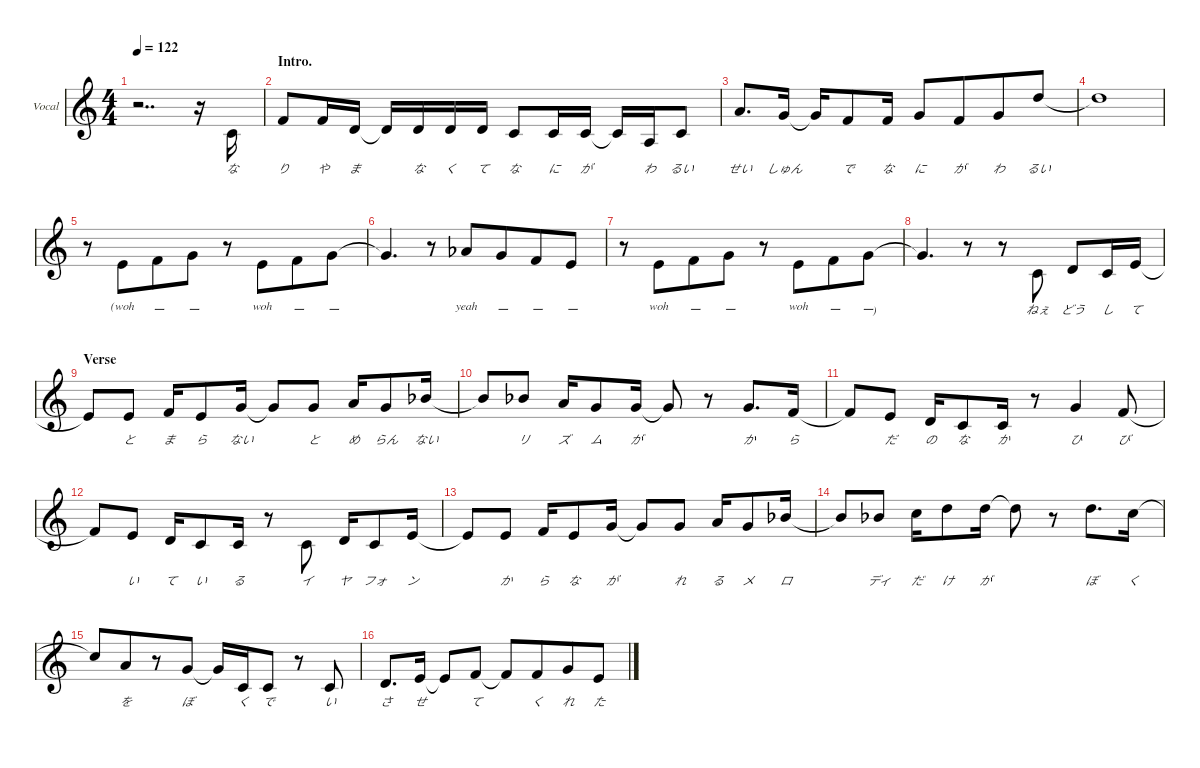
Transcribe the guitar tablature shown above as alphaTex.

\defaultSystemsLayout 4
\hideDynamics
\bracketExtendMode nobrackets
\firstSystemTrackNameOrientation horizontal
\track ("Vocal" "Vocal") {defaultSystemsLayout 4 mute instrument lead7fifths}
\staff {score}
\tuning (E4 B3 G3 D3 A2 E2)
\ts (4 4)
\beaming (8 4 4)
\tempo 122
\clef g2
\ks c
r.2{dd dy f instrument lead7fifths beam Down} r.16{beam Down} 1.2.16{lyrics (0 "な") lyrics (1 "") lyrics (2 "") lyrics (3 "") lyrics (4 "") beam Up} |
\section ("" "Intro.")
\scale
0.353579 1.1.8{lyrics (0 "り") lyrics (1 "") lyrics (2 "") lyrics (3 "") lyrics (4 "") beam Up} 1.1.16{lyrics (0 "や") lyrics (1 "") lyrics (2 "") lyrics (3 "") lyrics (4 "") beam Up} 3.2.16{lyrics (0 "ま") lyrics (1 "") lyrics (2 "") lyrics (3 "") lyrics (4 "") beam Up beam split} 3.2{t}.16{beam Up} 3.2.16{lyrics (0 "な") lyrics (1 "") lyrics (2 "") lyrics (3 "") lyrics (4 "") beam Up} 3.2.16{lyrics (0 "く") lyrics (1 "") lyrics (2 "") lyrics (3 "") lyrics (4 "") beam Up} 3.2.16{lyrics (0 "て") lyrics (1 "") lyrics (2 "") lyrics (3 "") lyrics (4 "") beam Up} 1.2.8{lyrics (0 "な") lyrics (1 "") lyrics (2 "") lyrics (3 "") lyrics (4 "") beam Up} 1.2.16{lyrics (0 "に") lyrics (1 "") lyrics (2 "") lyrics (3 "") lyrics (4 "") beam Up} 1.2.16{lyrics (0 "が") lyrics (1 "") lyrics (2 "") lyrics (3 "") lyrics (4 "") beam Up beam split} 1.2{t}.16{beam Up} 2.3.16{lyrics (0 "わ") lyrics (1 "") lyrics (2 "") lyrics (3 "") lyrics (4 "") beam Up} 1.2.8{lyrics (0 "るい") lyrics (1 "") lyrics (2 "") lyrics (3 "") lyrics (4 "") beam Up} |
\scale
0.323211 5.1.8{d lyrics (0 "せい") lyrics (1 "") lyrics (2 "") lyrics (3 "") lyrics (4 "") beam Up} 3.1.16{lyrics (0 "しゅん") lyrics (1 "") lyrics (2 "") lyrics (3 "") lyrics (4 "") beam Up beam split} 3.1{t}.16{beam Up} 1.1.8{lyrics (0 "で") lyrics (1 "") lyrics (2 "") lyrics (3 "") lyrics (4 "") beam Up} 1.1.16{lyrics (0 "な") lyrics (1 "") lyrics (2 "") lyrics (3 "") lyrics (4 "") beam Up} 3.1.8{lyrics (0 "に") lyrics (1 "") lyrics (2 "") lyrics (3 "") lyrics (4 "") beam Up} 1.1.8{lyrics (0 "が") lyrics (1 "") lyrics (2 "") lyrics (3 "") lyrics (4 "") beam Up} 3.1.8{lyrics (0 "わ") lyrics (1 "") lyrics (2 "") lyrics (3 "") lyrics (4 "") beam Up} 10.1.8{lyrics (0 "るい") lyrics (1 "") lyrics (2 "") lyrics (3 "") lyrics (4 "") beam Up} |
\scale
0.32321 10.1{t}.1{beam Down} |
\scale
0.272776 r.8{beam Down} 0.1.8{lyrics (0 "(woh") lyrics (1 "") lyrics (2 "") lyrics (3 "") lyrics (4 "") beam Up} 1.1.8{lyrics (0 "ー") lyrics (1 "") lyrics (2 "") lyrics (3 "") lyrics (4 "") beam Up} 3.1.8{lyrics (0 "ー") lyrics (1 "") lyrics (2 "") lyrics (3 "") lyrics (4 "") beam Up} r.8{beam Down} 0.1.8{lyrics (0 "woh") lyrics (1 "") lyrics (2 "") lyrics (3 "") lyrics (4 "") beam Up} 1.1.8{lyrics (0 "ー") lyrics (1 "") lyrics (2 "") lyrics (3 "") lyrics (4 "") beam Up} 3.1.8{lyrics (0 "ー") lyrics (1 "") lyrics (2 "") lyrics (3 "") lyrics (4 "") beam Up} |
\scale
0.242408 3.1{t}.4{d beam Up} r.8{beam Down} 4.1{acc b}.8{lyrics (0 "yeah") lyrics (1 "") lyrics (2 "") lyrics (3 "") lyrics (4 "") beam Up} 3.1.8{lyrics (0 "ー") lyrics (1 "") lyrics (2 "") lyrics (3 "") lyrics (4 "") beam Up} 1.1.8{lyrics (0 "ー") lyrics (1 "") lyrics (2 "") lyrics (3 "") lyrics (4 "") beam Up} 0.1.8{lyrics (0 "ー") lyrics (1 "") lyrics (2 "") lyrics (3 "") lyrics (4 "") beam Up} |
\scale
0.242408 r.8{beam Down} 0.1.8{lyrics (0 "woh") lyrics (1 "") lyrics (2 "") lyrics (3 "") lyrics (4 "") beam Up} 1.1.8{lyrics (0 "ー") lyrics (1 "") lyrics (2 "") lyrics (3 "") lyrics (4 "") beam Up} 3.1.8{lyrics (0 "ー") lyrics (1 "") lyrics (2 "") lyrics (3 "") lyrics (4 "") beam Up} r.8{beam Down} 0.1.8{lyrics (0 "woh") lyrics (1 "") lyrics (2 "") lyrics (3 "") lyrics (4 "") beam Up} 1.1.8{lyrics (0 "ー") lyrics (1 "") lyrics (2 "") lyrics (3 "") lyrics (4 "") beam Up} 3.1.8{lyrics (0 "ー)") lyrics (1 "") lyrics (2 "") lyrics (3 "") lyrics (4 "") beam Up} |
\scale
0.242408 3.1{t}.4{d beam Up} r.8{beam Down} r.8{beam Down} 1.2.8{lyrics (0 "ねぇ") lyrics (1 "") lyrics (2 "") lyrics (3 "") lyrics (4 "") beam Up beam split} 3.2.8{lyrics (0 "どう") lyrics (1 "") lyrics (2 "") lyrics (3 "") lyrics (4 "") beam Up} 1.2.16{lyrics (0 "し") lyrics (1 "") lyrics (2 "") lyrics (3 "") lyrics (4 "") beam Up} 0.1.16{lyrics (0 "て") lyrics (1 "") lyrics (2 "") lyrics (3 "") lyrics (4 "") beam Up} |
\section ("" "Verse")
\scale
0.272776 0.1{t}.8{beam Up} 0.1.8{lyrics (0 "と") lyrics (1 "") lyrics (2 "") lyrics (3 "") lyrics (4 "") beam Up beam split} 1.1.16{lyrics (0 "ま") lyrics (1 "") lyrics (2 "") lyrics (3 "") lyrics (4 "") beam Up} 0.1.8{lyrics (0 "ら") lyrics (1 "") lyrics (2 "") lyrics (3 "") lyrics (4 "") beam Up} 3.1.16{lyrics (0 "ない") lyrics (1 "") lyrics (2 "") lyrics (3 "") lyrics (4 "") beam Up} 3.1{t}.8{beam Up} 3.1.8{lyrics (0 "と") lyrics (1 "") lyrics (2 "") lyrics (3 "") lyrics (4 "") beam Up beam split} 5.1.16{lyrics (0 "め") lyrics (1 "") lyrics (2 "") lyrics (3 "") lyrics (4 "") beam Up} 3.1.8{lyrics (0 "らん") lyrics (1 "") lyrics (2 "") lyrics (3 "") lyrics (4 "") beam Up} 6.1{acc b}.16{lyrics (0 "ない") lyrics (1 "") lyrics (2 "") lyrics (3 "") lyrics (4 "") beam Up} |
\scale
0.242408 6.1{t acc b}.8{beam Up} 6.1{acc b}.8{lyrics (0 "リ") lyrics (1 "") lyrics (2 "") lyrics (3 "") lyrics (4 "") beam Up beam split} 5.1.16{lyrics (0 "ズ") lyrics (1 "") lyrics (2 "") lyrics (3 "") lyrics (4 "") beam Up} 3.1.8{lyrics (0 "ム") lyrics (1 "") lyrics (2 "") lyrics (3 "") lyrics (4 "") beam Up} 3.1.16{lyrics (0 "が") lyrics (1 "") lyrics (2 "") lyrics (3 "") lyrics (4 "") beam Up} 3.1{t}.8{beam Up beam split} r.8{beam Down beam split} 3.1.8{d lyrics (0 "か") lyrics (1 "") lyrics (2 "") lyrics (3 "") lyrics (4 "") beam Up} 1.1.16{lyrics (0 "ら") lyrics (1 "") lyrics (2 "") lyrics (3 "") lyrics (4 "") beam Up} |
\scale
0.242408 1.1{t}.8{beam Up} 0.1.8{lyrics (0 "だ") lyrics (1 "") lyrics (2 "") lyrics (3 "") lyrics (4 "") beam Up beam split} 3.2.16{lyrics (0 "の") lyrics (1 "") lyrics (2 "") lyrics (3 "") lyrics (4 "") beam Up} 1.2.8{lyrics (0 "な") lyrics (1 "") lyrics (2 "") lyrics (3 "") lyrics (4 "") beam Up} 1.2.16{lyrics (0 "か") lyrics (1 "") lyrics (2 "") lyrics (3 "") lyrics (4 "") beam Up} r.8{beam Down} 3.1.4{lyrics (0 "ひ") lyrics (1 "") lyrics (2 "") lyrics (3 "") lyrics (4 "") beam Up} 1.1.8{lyrics (0 "び") lyrics (1 "") lyrics (2 "") lyrics (3 "") lyrics (4 "") beam Up} |
\scale
0.242408 1.1{t}.8{beam Up} 0.1.8{lyrics (0 "い") lyrics (1 "") lyrics (2 "") lyrics (3 "") lyrics (4 "") beam Up beam split} 3.2.16{lyrics (0 "て") lyrics (1 "") lyrics (2 "") lyrics (3 "") lyrics (4 "") beam Up} 1.2.8{lyrics (0 "い") lyrics (1 "") lyrics (2 "") lyrics (3 "") lyrics (4 "") beam Up} 1.2.16{lyrics (0 "る") lyrics (1 "") lyrics (2 "") lyrics (3 "") lyrics (4 "") beam Up} r.8{beam Down} 1.2.8{lyrics (0 "イ") lyrics (1 "") lyrics (2 "") lyrics (3 "") lyrics (4 "") beam Up beam split} 3.2.16{lyrics (0 "ヤ") lyrics (1 "") lyrics (2 "") lyrics (3 "") lyrics (4 "") beam Up} 1.2.8{lyrics (0 "フォ") lyrics (1 "") lyrics (2 "") lyrics (3 "") lyrics (4 "") beam Up} 0.1.16{lyrics (0 "ン") lyrics (1 "") lyrics (2 "") lyrics (3 "") lyrics (4 "") beam Up} |
\scale
0.272776 0.1{t}.8{beam Up} 0.1.8{lyrics (0 "か") lyrics (1 "") lyrics (2 "") lyrics (3 "") lyrics (4 "") beam Up beam split} 1.1.16{lyrics (0 "ら") lyrics (1 "") lyrics (2 "") lyrics (3 "") lyrics (4 "") beam Up} 0.1.8{lyrics (0 "な") lyrics (1 "") lyrics (2 "") lyrics (3 "") lyrics (4 "") beam Up} 3.1.16{lyrics (0 "が") lyrics (1 "") lyrics (2 "") lyrics (3 "") lyrics (4 "") beam Up} 3.1{t}.8{beam Up} 3.1.8{lyrics (0 "れ") lyrics (1 "") lyrics (2 "") lyrics (3 "") lyrics (4 "") beam Up beam split} 5.1.16{lyrics (0 "る") lyrics (1 "") lyrics (2 "") lyrics (3 "") lyrics (4 "") beam Up} 3.1.8{lyrics (0 "メ") lyrics (1 "") lyrics (2 "") lyrics (3 "") lyrics (4 "") beam Up} 6.1{acc b}.16{lyrics (0 "ロ") lyrics (1 "") lyrics (2 "") lyrics (3 "") lyrics (4 "") beam Up} |
\scale
0.242408 6.1{t acc b}.8{beam Up} 6.1{acc b}.8{lyrics (0 "ディ") lyrics (1 "") lyrics (2 "") lyrics (3 "") lyrics (4 "") beam Up beam split} 8.1.16{lyrics (0 "だ") lyrics (1 "") lyrics (2 "") lyrics (3 "") lyrics (4 "") beam Down} 10.1.8{lyrics (0 "け") lyrics (1 "") lyrics (2 "") lyrics (3 "") lyrics (4 "") beam Down} 10.1.16{lyrics (0 "が") lyrics (1 "") lyrics (2 "") lyrics (3 "") lyrics (4 "") beam Down} 10.1{t}.8{beam Down beam split} r.8{beam Down beam split} 10.1.8{d lyrics (0 "ぼ") lyrics (1 "") lyrics (2 "") lyrics (3 "") lyrics (4 "") beam Down} 8.1.16{lyrics (0 "く") lyrics (1 "") lyrics (2 "") lyrics (3 "") lyrics (4 "") beam Down} |
\scale
0.242408 8.1{t}.8{beam Up} 5.1.8{lyrics (0 "を") lyrics (1 "") lyrics (2 "") lyrics (3 "") lyrics (4 "") beam Up} r.8{beam Up} 3.1.8{lyrics (0 "ぼ") lyrics (1 "") lyrics (2 "") lyrics (3 "") lyrics (4 "") beam Up} 3.1{t}.16{beam Up} 1.2.16{lyrics (0 "く") lyrics (1 "") lyrics (2 "") lyrics (3 "") lyrics (4 "") beam Up} 1.2.8{lyrics (0 "で") lyrics (1 "") lyrics (2 "") lyrics (3 "") lyrics (4 "") beam Up beam split} r.8{beam Down beam split} 1.2.8{lyrics (0 "い") lyrics (1 "") lyrics (2 "") lyrics (3 "") lyrics (4 "") beam Up} |
\scale
0.242409 3.2.8{d lyrics (0 "さ") lyrics (1 "") lyrics (2 "") lyrics (3 "") lyrics (4 "") beam Up} 0.1.16{lyrics (0 "せ") lyrics (1 "") lyrics (2 "") lyrics (3 "") lyrics (4 "") beam Up beam split} 0.1{t}.8{beam Up} 1.1.8{lyrics (0 "て") lyrics (1 "") lyrics (2 "") lyrics (3 "") lyrics (4 "") beam Up} 1.1{t}.8{beam Up} 1.1.8{lyrics (0 "く") lyrics (1 "") lyrics (2 "") lyrics (3 "") lyrics (4 "") beam Up} 3.1.8{lyrics (0 "れ") lyrics (1 "") lyrics (2 "") lyrics (3 "") lyrics (4 "") beam Up} 0.1.8{lyrics (0 "た") lyrics (1 "") lyrics (2 "") lyrics (3 "") lyrics (4 "") beam Up}
